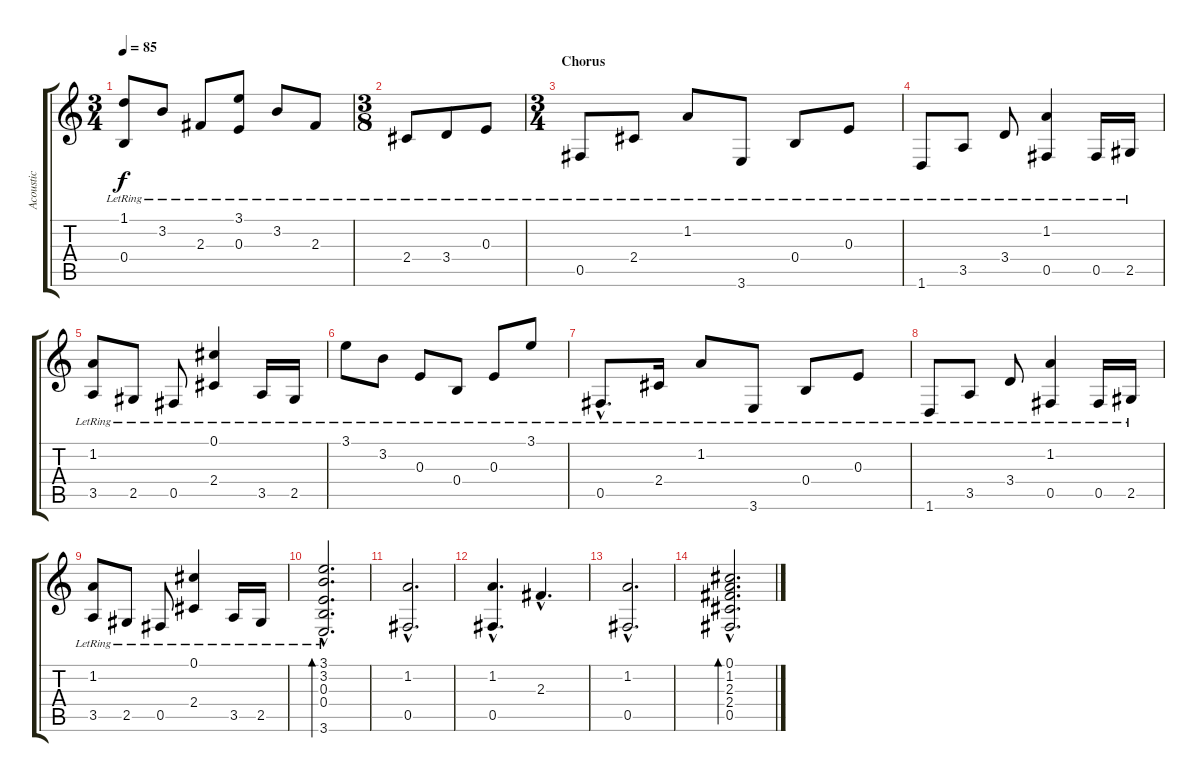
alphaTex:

\track ("Acoustic" "Acoustic") {instrument acousticguitarsteel}
\staff {score tabs}
\tuning (Db4 Ab3 E3 B2 Gb2 Db2) {hide}
\ts (3 4)
\tempo 85
\clef g2
\ks c
(1.1{lr} 0.4{lr}).8{dy f} 3.2{lr}.8 2.3{lr}.8 (3.1{lr} 0.3{lr}).8 3.2{lr}.8 2.3{lr}.8 |
\ts (3 8)
2.4{lr}.8 3.4{lr}.8 0.3{lr}.8 |
\ts (3 4)
\section ("" "Chorus")
0.5{lr}.8 2.4{lr}.8 1.2{lr}.8 3.6{lr}.8 0.4{lr}.8 0.3{lr}.8 |
1.6{lr}.8 3.5{lr}.8 3.4{lr}.8 (1.2{lr} 0.5{lr}).4 0.5{lr}.16 2.5{lr}.16 |
(1.2{lr} 3.5{lr}).8 2.5{lr}.8 0.5{lr}.8 (0.1{lr} 2.4{lr}).4 3.5{lr}.16 2.5{lr}.16 |
3.1{lr}.8 3.2{lr}.8 0.3{lr}.8 0.4{lr}.8 0.3{lr}.8 3.1{lr}.8 |
0.5{hac lr}.8{d} 2.4{lr}.16 1.2{lr}.8 3.6{lr}.8 0.4{lr}.8 0.3{lr}.8 |
1.6{lr}.8 3.5{lr}.8 3.4{lr}.8 (1.2{lr} 0.5{lr}).4 0.5{lr}.16 2.5{lr}.16 |
(1.2{lr} 3.5{lr}).8 2.5{lr}.8 0.5{lr}.8 (0.1{lr} 2.4{lr}).4 3.5{lr}.16 2.5{lr}.16 |
(3.1{hac lr} 3.2{hac lr} 0.3{hac lr} 0.4{hac lr} 3.6{hac lr}).2{d bd 120} |
(1.2{hac} 0.5{hac}).2{d} |
(1.2{hac} 0.5{hac}).4{d} 2.3{hac}.4{d} |
(1.2{hac} 0.5{hac}).2{d} |
(0.1{hac} 1.2{hac} 2.3{hac} 2.4{hac} 0.5{hac}).2{d bd 120}
